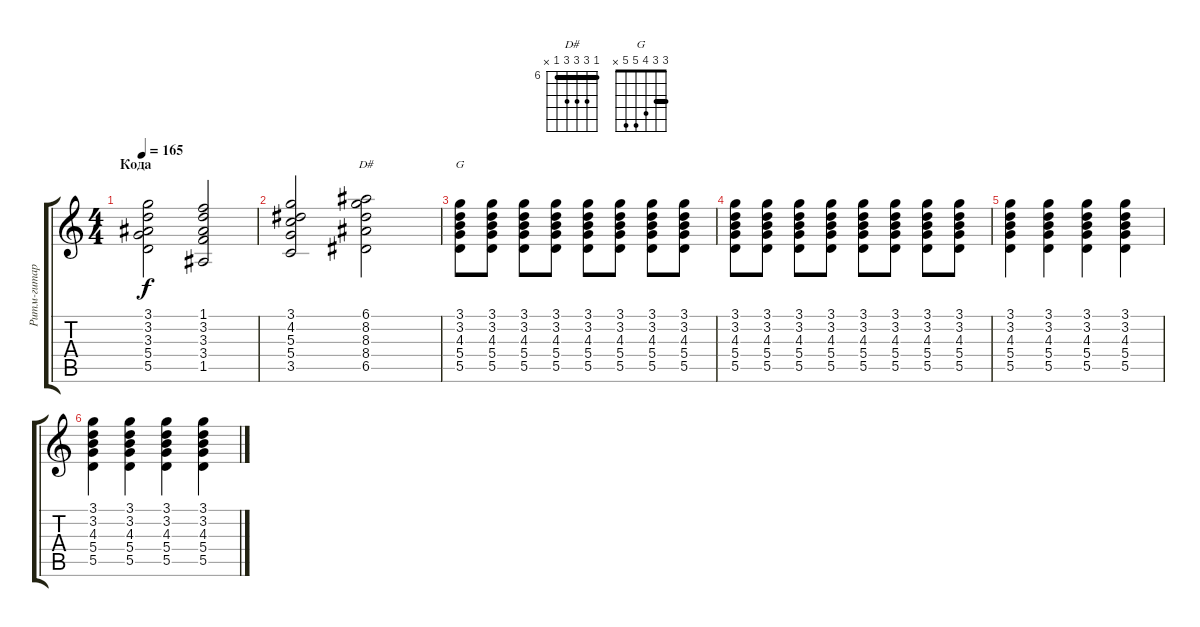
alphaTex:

\track ("Ритм-гитара (overdrive)" "Ритм-гитар") {instrument overdrivenguitar}
\staff {score tabs}
\tuning (E4 B3 G3 D3 A2 E2) {hide}
\chord ("D#" 6 8 8 8 6 x) {firstfret 6 barre 6}
\chord ("G" 3 3 4 5 5 x) {barre 3}
\ts (4 4)
\section ("" "Кода")
\tempo 165
\clef g2
\ks c
(3.1 3.2 3.3 5.4 5.5).2{dy f} (1.1 3.2 3.3 3.4 1.5).2 |
(3.1 4.2 5.3 5.4 3.5).2 (6.1 8.2 8.3 8.4 6.5).2{ch "D#"} |
(3.1 3.2 4.3 5.4 5.5).8{ch "G" volume 8} (3.1 3.2 4.3 5.4 5.5).8 (3.1 3.2 4.3 5.4 5.5).8 (3.1 3.2 4.3 5.4 5.5).8 (3.1 3.2 4.3 5.4 5.5).8 (3.1 3.2 4.3 5.4 5.5).8 (3.1 3.2 4.3 5.4 5.5).8 (3.1 3.2 4.3 5.4 5.5).8 |
(3.1 3.2 4.3 5.4 5.5).8 (3.1 3.2 4.3 5.4 5.5).8 (3.1 3.2 4.3 5.4 5.5).8 (3.1 3.2 4.3 5.4 5.5).8 (3.1 3.2 4.3 5.4 5.5).8 (3.1 3.2 4.3 5.4 5.5).8 (3.1 3.2 4.3 5.4 5.5).8 (3.1 3.2 4.3 5.4 5.5).8 |
(3.1 3.2 4.3 5.4 5.5).4 (3.1 3.2 4.3 5.4 5.5).4 (3.1 3.2 4.3 5.4 5.5).4 (3.1 3.2 4.3 5.4 5.5).4 |
(3.1 3.2 4.3 5.4 5.5).4 (3.1 3.2 4.3 5.4 5.5).4 (3.1 3.2 4.3 5.4 5.5).4 (3.1 3.2 4.3 5.4 5.5).4
